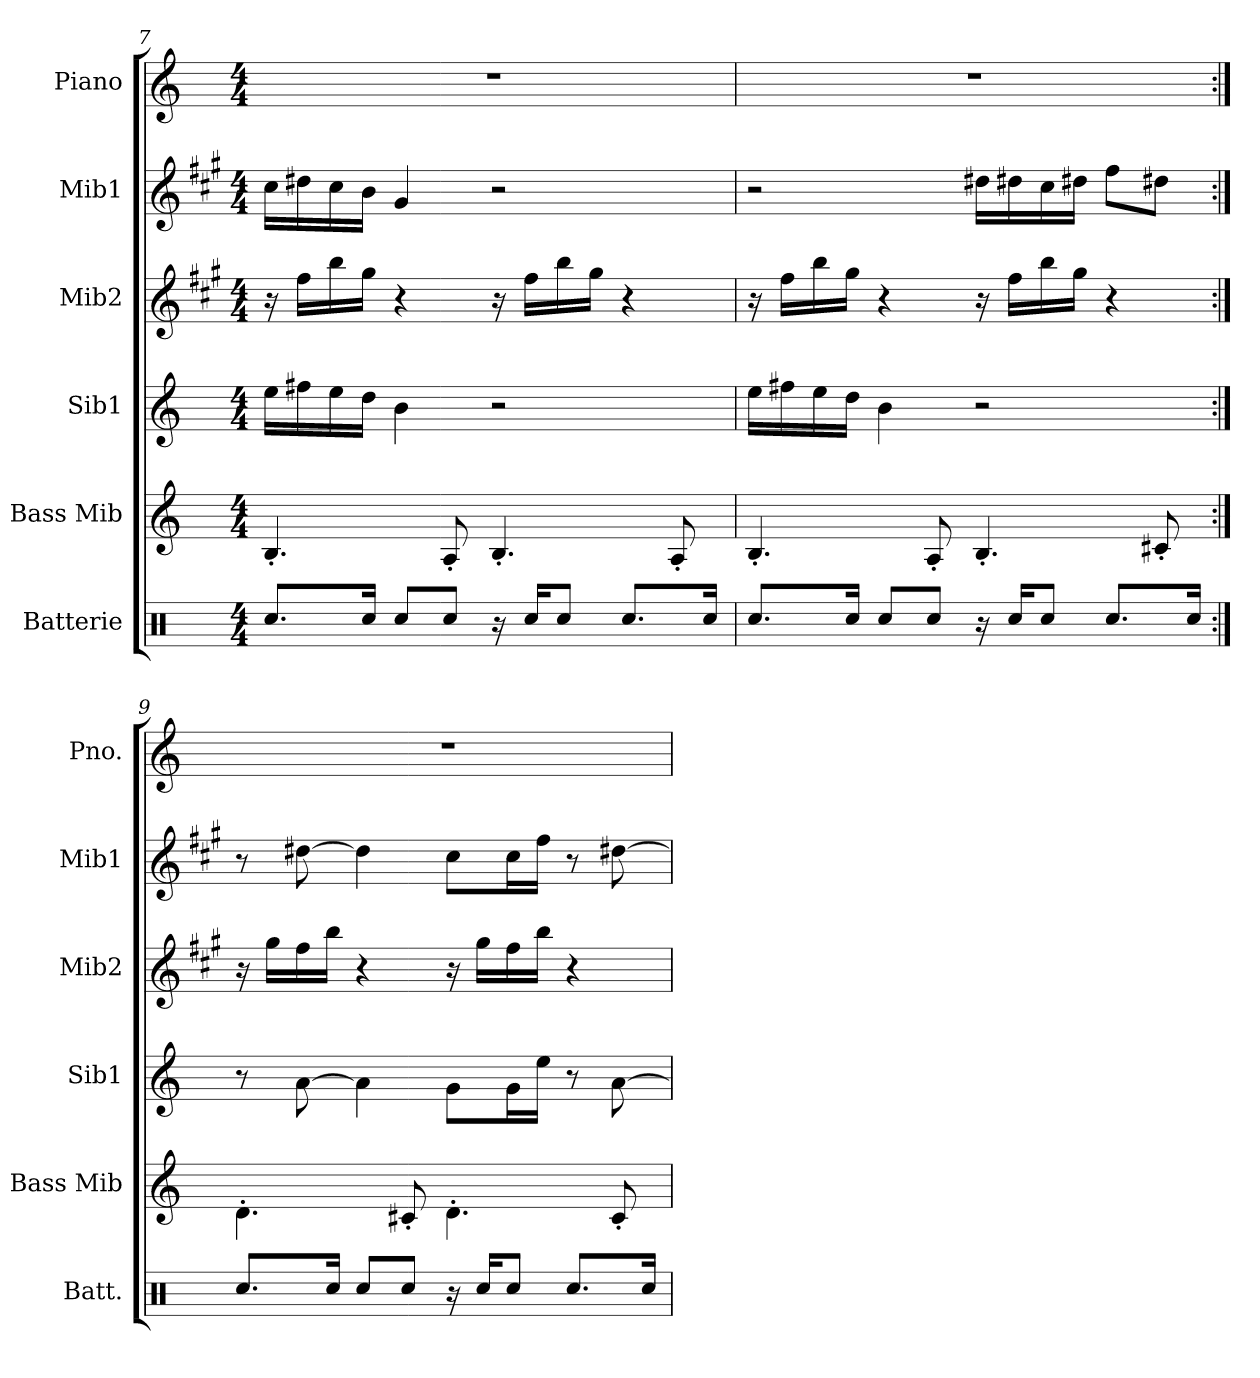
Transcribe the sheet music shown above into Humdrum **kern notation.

**kern	**kern	**kern	**kern	**kern	**kern
*part6	*part5	*part4	*part3	*part2	*part1
*staff6	*staff5	*staff4	*staff3	*staff2	*staff1
*I"Batterie	*I"Bass Mib	*I"Sib1	*I"Mib2	*I"Mib1	*I"Piano
*I'Batt.	*I'Bass Mib	*I'Sib1	*I'Mib2	*I'Mib1	*I'Pno.
!!LO:PB:g=z
*clefX	*clefG2	*clefG2	*clefG2	*clefG2	*clefG2
*	*ITrd12c21	*ITrd8c14	*ITrd5c9	*ITrd5c9	*
*k[]	*k[]	*k[]	*k[]	*k[]	*k[]
*M4/4	*M4/4	*M4/4	*M4/4	*M4/4	*M4/4
=7	=7	=7	=7	=7	=7
8.Rcc/L	4.BB'/	16e\LL	16r	16e\LL	1r
.	.	16f#X\	16a\LL	16f#X\	.
.	.	16e\	16dd\	16e\	.
16Rcc/Jk	.	16d\JJ	16b\JJ	16d\JJ	.
8Rcc/L	.	4B\	4r	4B/	.
8Rcc/J	8AA'/	.	.	.	.
16r	4.BB'/	2r	16r	2r	.
16Rcc/KL	.	.	16a\LL	.	.
8Rcc/J	.	.	16dd\	.	.
.	.	.	16b\JJ	.	.
8.Rcc/L	.	.	4r	.	.
.	8AA'/	.	.	.	.
16Rcc/Jk	.	.	.	.	.
=8	=8	=8	=8	=8	=8
8.Rcc/L	4.BB'/	16e\LL	16r	2r	1r
.	.	16f#X\	16a\LL	.	.
.	.	16e\	16dd\	.	.
16Rcc/Jk	.	16d\JJ	16b\JJ	.	.
8Rcc/L	.	4B\	4r	.	.
8Rcc/J	8AA'/	.	.	.	.
16r	4.BB'/	2r	16r	16f#X\LL	.
16Rcc/KL	.	.	16a\LL	16f#X\	.
8Rcc/J	.	.	16dd\	16e\	.
.	.	.	16b\JJ	16f#X\JJ	.
8.Rcc/L	.	.	4r	8a\L	.
.	8C#X'/	.	.	8f#X\J	.
16Rcc/Jk	.	.	.	.	.
=9:|!	=9:|!	=9:|!	=9:|!	=9:|!	=9:|!
8.Rcc/L	4.D'\	8r	16r	8r	1r
.	.	.	16b\LL	.	.
.	.	[8A\	16a\	[8f#X\	.
16Rcc/Jk	.	.	16dd\JJ	.	.
8Rcc/L	.	4A\]	4r	4f#\]	.
8Rcc/J	8C#X'/	.	.	.	.
16r	4.D'\	8G\L	16r	8e\L	.
16Rcc/KL	.	.	16b\LL	.	.
8Rcc/J	.	16G\L	16a\	16e\L	.
.	.	16e\JJ	16dd\JJ	16a\JJ	.
8.Rcc/L	.	8r	4r	8r	.
.	8C#'/	[8A\	.	[8f#X\	.
16Rcc/Jk	.	.	.	.	.
=	=	=	=	=	=
*-	*-	*-	*-	*-	*-
